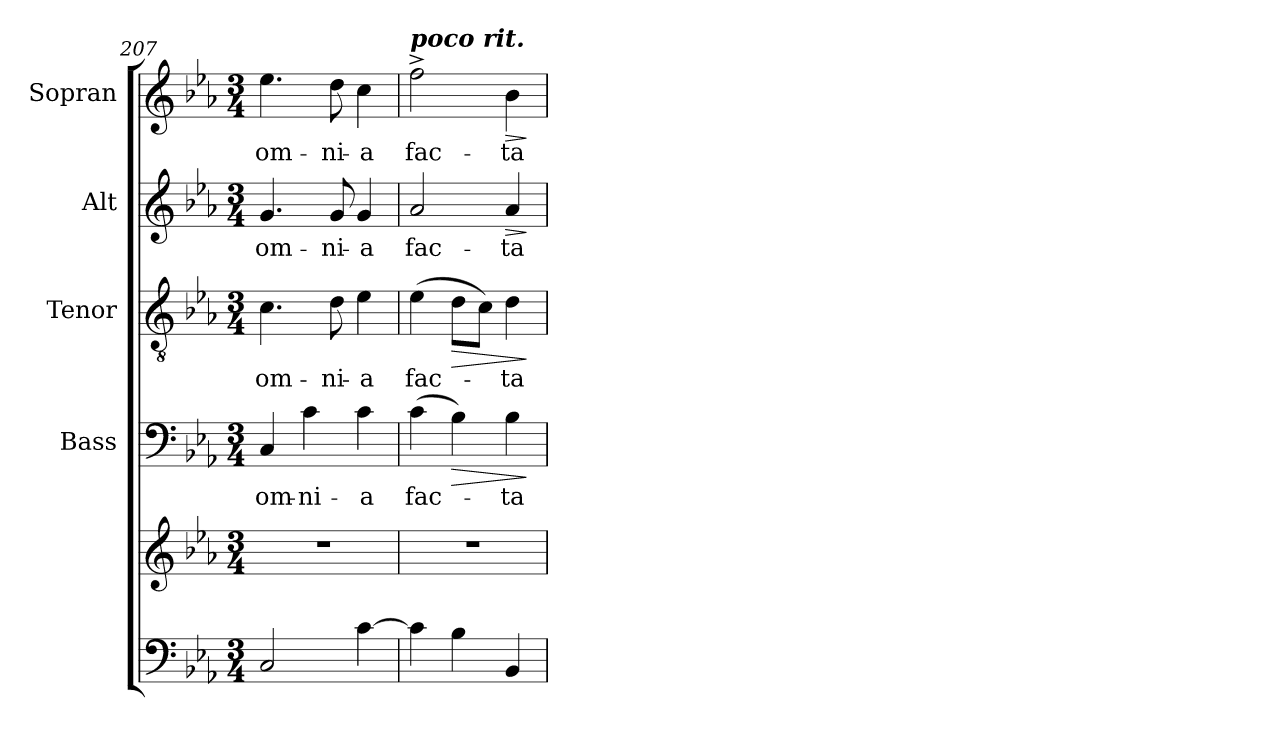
**kern	**kern	**kern	**text	**dynam	**kern	**text	**dynam	**kern	**text	**dynam	**kern	**text	**dynam
*part5	*part5	*part4	*part4	*part4	*part3	*part3	*part3	*part2	*part2	*part2	*part1	*part1	*part1
*staff6	*staff5	*staff4	*staff4	*staff4	*staff3	*staff3	*staff3	*staff2	*staff2	*staff2	*staff1	*staff1	*staff1
*	*	*I"Bass	*	*	*I"Tenor	*	*	*I"Alt	*	*	*I"Sopran	*	*
*	*	*I'B.	*	*	*I'T.	*	*	*I'A.	*	*	*I'S.	*	*
*clefF4	*clefG2	*clefF4	*	*	*clefGv2	*	*	*clefG2	*	*	*clefG2	*	*
*k[b-e-a-]	*k[b-e-a-]	*k[b-e-a-]	*	*	*k[b-e-a-]	*	*	*k[b-e-a-]	*	*	*k[b-e-a-]	*	*
*E-:	*E-:	*E-:	*	*	*E-:	*	*	*E-:	*	*	*E-:	*	*
*M3/4	*M3/4	*M3/4	*	*	*M3/4	*	*	*M3/4	*	*	*M3/4	*	*
=207	=207	=207	=207	=207	=207	=207	=207	=207	=207	=207	=207	=207	=207
!	!	!	!LO:LY:b	!	!	!LO:LY:b	!	!	!LO:LY:b	!	!	!LO:LY:b	!
2C/	2.r	4C/	om-	.	4.c\	om-	.	4.g/	om-	.	4.ee-\	om-	.
!	!	!	!LO:LY:b	!	!	!	!	!	!	!	!	!	!
.	.	4c\	-ni-	.	.	.	.	.	.	.	.	.	.
!	!	!	!	!	!	!LO:LY:b	!	!	!LO:LY:b	!	!	!LO:LY:b	!
.	.	.	.	.	8d\	-ni-	.	8g/	-ni-	.	8dd\	-ni-	.
!	!	!	!LO:LY:b	!	!	!LO:LY:b	!	!	!LO:LY:b	!	!	!LO:LY:b	!
[4c\	.	4c\	-a	.	4e-\	-a	.	4g/	-a	.	4cc\	-a	.
=208	=208	=208	=208	=208	=208	=208	=208	=208	=208	=208	=208	=208	=208
!	!	!	!	!	!	!	!	!	!	!	!LO:TX:a:Bi:t=poco rit.	!	!
!	!	!	!LO:LY:b	!	!	!LO:LY:b	!	!	!LO:LY:b	!	!	!LO:LY:b	!
4c\]	2.r	(>4c\	fac-	.	(>4e-\	fac-	.	2a-/	fac-	.	2ff^>\	fac-	.
!	!	!	!	!LO:HP:b	!	!	!LO:HP:b	!	!	!	!	!	!
4B-\	.	4B-\)	.	>	8d\L	.	>	.	.	.	.	.	.
.	.	.	.	.	8c\J)	.	.	.	.	.	.	.	.
!	!	!	!LO:LY:b	!	!	!LO:LY:b	!	!	!LO:LY:b	!LO:HP:b	!	!LO:LY:b	!LO:HP:b
4BB-/	.	4B-\	-ta	.	4d\	-ta	.	4a-/	-ta	>	4b-\	-ta	>
.	.	.	.	]	.	.	]	.	.	]	.	.	]
=	=	=	=	=	=	=	=	=	=	=	=	=	=
*-	*-	*-	*-	*-	*-	*-	*-	*-	*-	*-	*-	*-	*-
